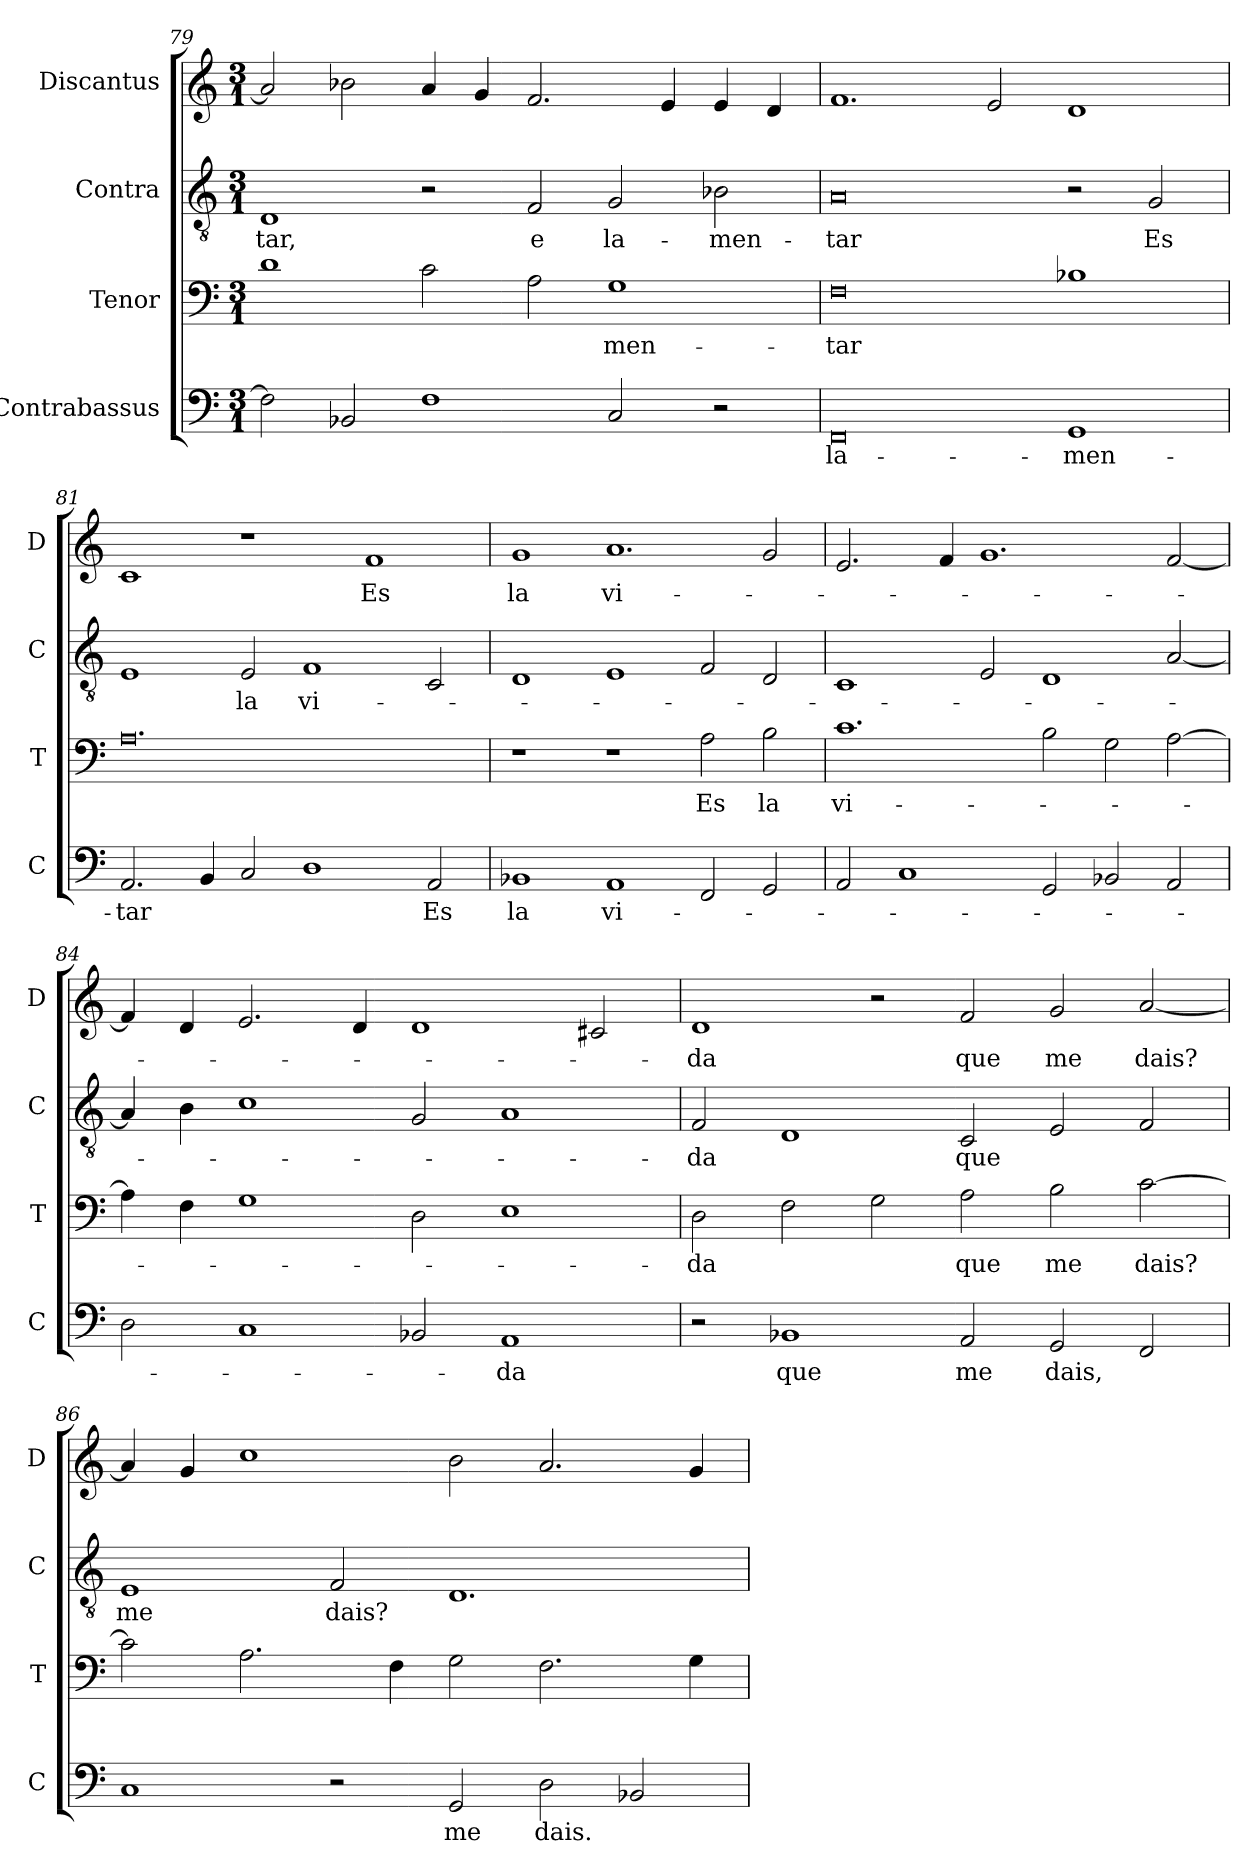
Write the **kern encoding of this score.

**kern	**text	**kern	**text	**kern	**text	**kern	**text
*part4	*part4	*part3	*part3	*part2	*part2	*part1	*part1
*staff4	*staff4	*staff3	*staff3	*staff2	*staff2	*staff1	*staff1
*I"Contrabassus	*	*I"Tenor	*	*I"Contra	*	*I"Discantus	*
*I'C	*	*I'T	*	*I'C	*	*I'D	*
*clefF4	*	*clefF4	*	*clefGv2	*	*clefG2	*
*k[]	*	*k[]	*	*k[]	*	*k[]	*
*M3/1	*	*M3/1	*	*M3/1	*	*M3/1	*
=79	=79	=79	=79	=79	=79	=79	=79
2F]	.	1d	.	1D	-tar,	2a]	.
2BB-X	.	.	.	.	.	2b-X	.
1F	.	2c	.	2r	.	4a	.
.	.	.	.	.	.	4g	.
.	.	2A	.	2F	e	2.f	.
2C	.	1G	-men-	2G	la-	.	.
.	.	.	.	.	.	4e	.
2r	.	.	.	2B-X	-men-	4e	.
.	.	.	.	.	.	4d	.
=80	=80	=80	=80	=80	=80	=80	=80
0FF	la-	0F	-tar	0A	-tar	1.f	.
.	.	.	.	.	.	2e	.
1GG	-men-	1B-X	.	2r	.	1d	.
.	.	.	.	2G	Es	.	.
=81	=81	=81	=81	=81	=81	=81	=81
2.AA	-tar	0.A	.	1E	.	1c	.
4BB	.	.	.	.	.	.	.
2C	.	.	.	2E	la	1r	.
1D	.	.	.	1F	vi-	.	.
.	.	.	.	.	.	1f	Es
2AA	Es	.	.	2C	.	.	.
=82	=82	=82	=82	=82	=82	=82	=82
1BB-X	la	1r	.	1D	.	1g	la
1AA	vi-	1r	.	1E	.	1.a	vi-
2FF	.	2A	Es	2F	.	.	.
2GG	.	2B	la	2D	.	2g	.
=83	=83	=83	=83	=83	=83	=83	=83
2AA	.	1.c	vi-	1C	.	2.e	.
1C	.	.	.	.	.	.	.
.	.	.	.	.	.	4f	.
.	.	.	.	2E	.	1.g	.
2GG	.	2B	.	1D	.	.	.
2BB-X	.	2G	.	.	.	.	.
2AA	.	[2A	.	[2A	.	[2f	.
=84	=84	=84	=84	=84	=84	=84	=84
2D	.	4A]	.	4A]	.	4f]	.
.	.	4F	.	4B	.	4d	.
1C	.	1G	.	1c	.	2.e	.
.	.	.	.	.	.	4d	.
2BB-X	.	2D	.	2G	.	1d	.
1AA	-da	1E	.	1A	.	.	.
.	.	.	.	.	.	2c#X	.
=85	=85	=85	=85	=85	=85	=85	=85
2r	.	2D	-da	2F	-da	1d	-da
1BB-X	que	2F	.	1D	.	.	.
.	.	2G	.	.	.	2r	.
2AA	me	2A	que	2C	que	2f	que
2GG	dais,	2B	me	2E	.	2g	me
2FF	.	[2c	dais?	2F	.	[2a	dais?
=86	=86	=86	=86	=86	=86	=86	=86
1C	.	2c]	.	1E	me	4a]	.
.	.	.	.	.	.	4g	.
.	.	2.A	.	.	.	1cc	.
2r	.	.	.	2F	dais?	.	.
.	.	4F	.	.	.	.	.
2GG	me	2G	.	1.D	.	2b	.
2D	dais.	2.F	.	.	.	2.a	.
2BB-X	.	.	.	.	.	.	.
.	.	4G	.	.	.	4g	.
=	=	=	=	=	=	=	=
*-	*-	*-	*-	*-	*-	*-	*-
